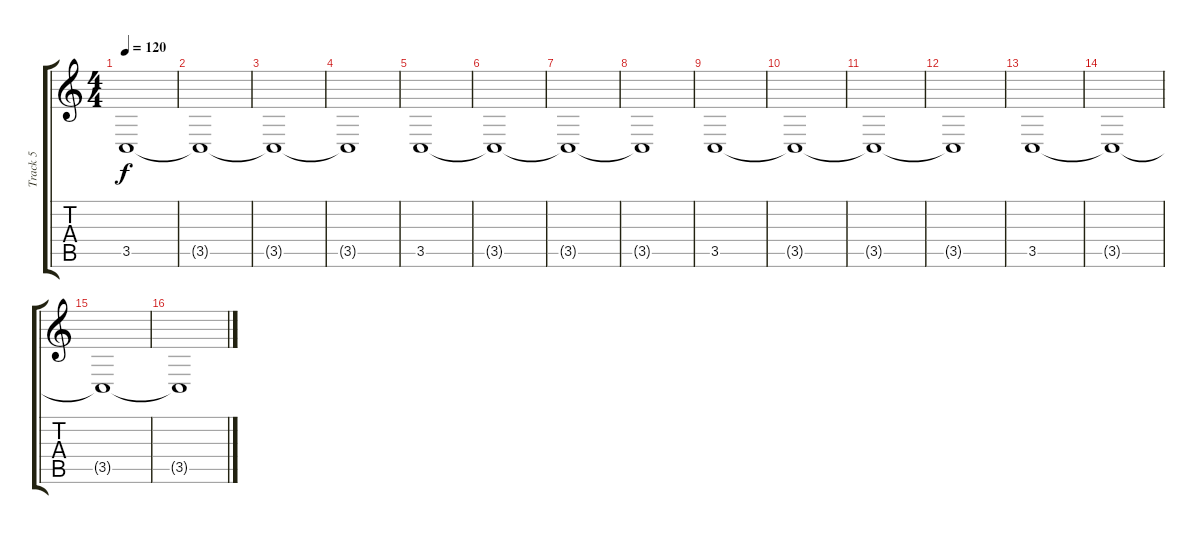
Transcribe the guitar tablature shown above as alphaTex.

\track ("Track 5" "Track 5") {instrument shakuhachi}
\staff {score tabs}
\tuning (E4 B3 G3 D3 A2 E2) {hide}
\ts (4 4)
\tempo 120
\clef g2
\ks c
3.5.1{dy f} |
3.5{t}.1 |
3.5{t}.1 |
3.5{t}.1 |
3.5.1 |
3.5{t}.1 |
3.5{t}.1 |
3.5{t}.1 |
3.5.1 |
3.5{t}.1 |
3.5{t}.1 |
3.5{t}.1 |
3.5.1 |
3.5{t}.1 |
3.5{t}.1 |
3.5{t}.1
